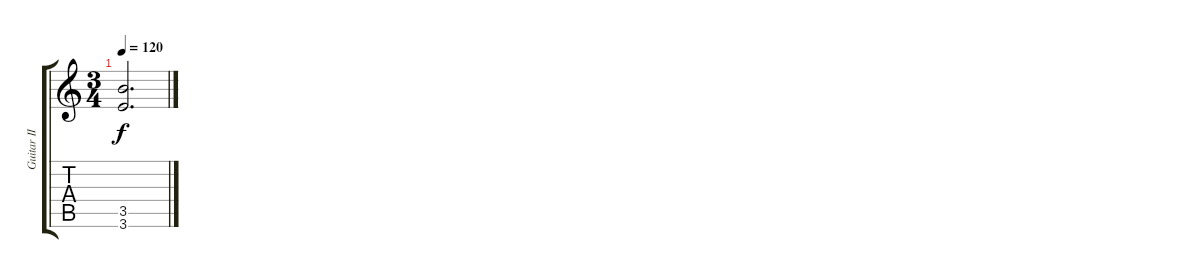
\track ("Guitar II" "Guitar II") {instrument overdrivenguitar}
\staff {score tabs}
\tuning (Eb4 Bb3 Gb3 Db3 Ab2 Db2) {hide}
\ts (3 4)
\tempo 120
\clef g2
\ks c
(3.5 3.6).2{d ot 8vb dy f}
